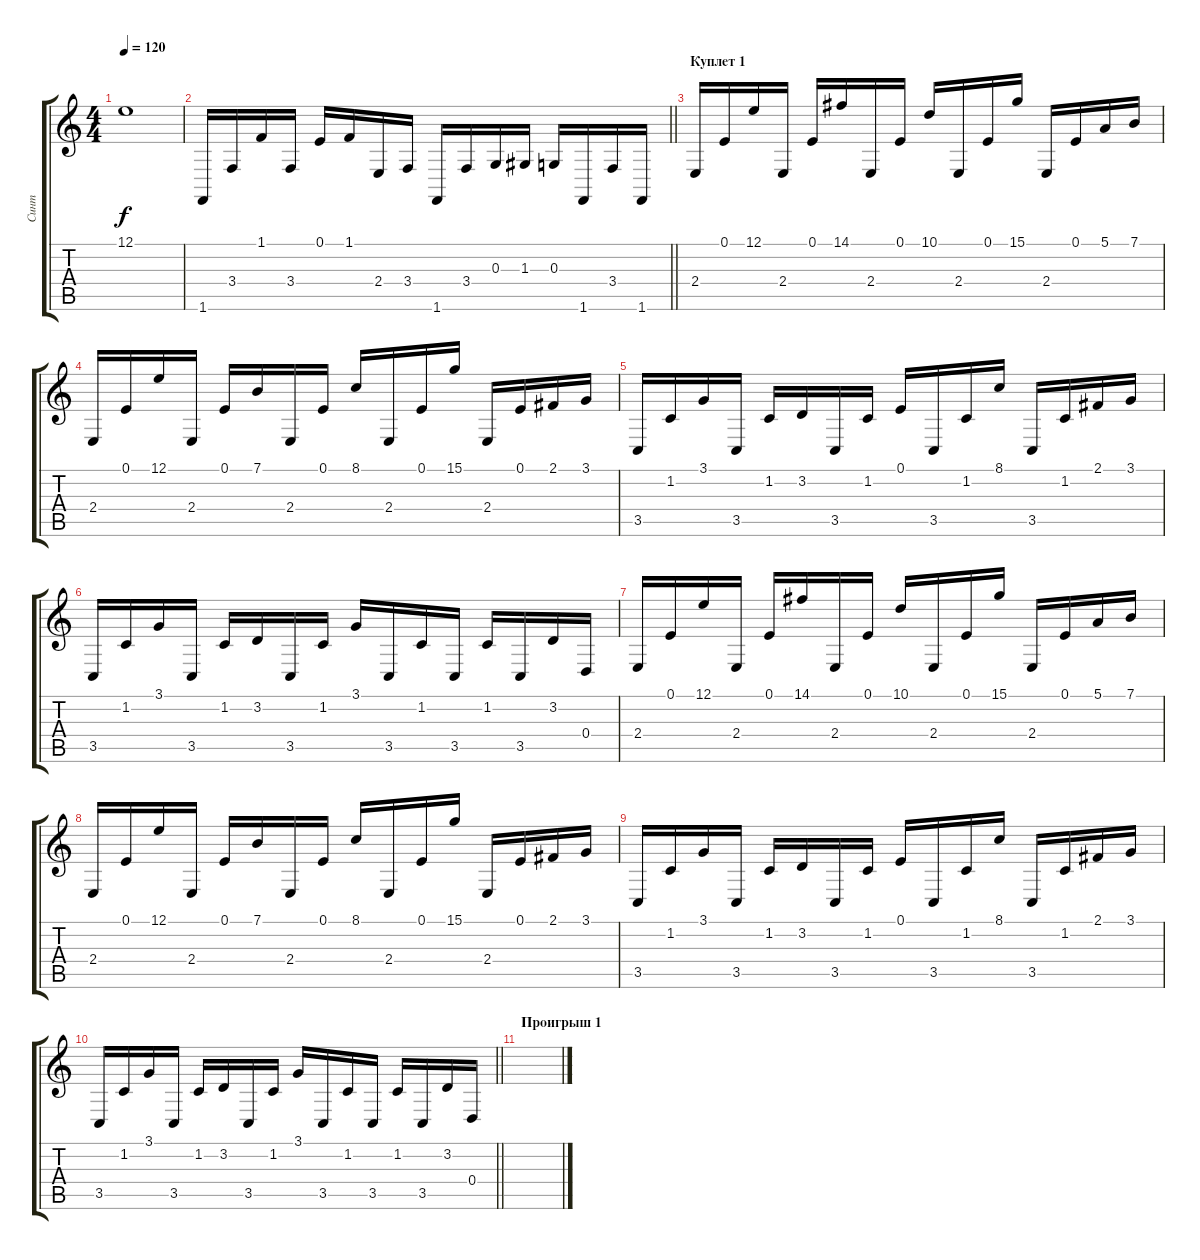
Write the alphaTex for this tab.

\track ("Синт" "Синт") {instrument lead2sawtooth}
\staff {score tabs}
\tuning (E4 B3 G3 D3 A2 E2) {hide}
\ts (4 4)
\tempo 120
\clef g2
\ks c
12.1.1{dy f} |
\barLineRight lightlight
1.6.16 3.4.16 1.1.16 3.4.16 0.1.16 1.1.16 2.4.16 3.4.16 1.6.16 3.4.16 0.3.16 1.3.16 0.3.16 1.6.16 3.4.16 1.6.16 |
\section ("" "Куплет 1")
2.4.16 0.1.16 12.1.16 2.4.16 0.1.16 14.1.16 2.4.16 0.1.16 10.1.16 2.4.16 0.1.16 15.1.16 2.4.16 0.1.16 5.1.16 7.1.16 |
2.4.16 0.1.16 12.1.16 2.4.16 0.1.16 7.1.16 2.4.16 0.1.16 8.1.16 2.4.16 0.1.16 15.1.16 2.4.16 0.1.16 2.1.16 3.1.16 |
3.5.16 1.2.16 3.1.16 3.5.16 1.2.16 3.2.16 3.5.16 1.2.16 0.1.16 3.5.16 1.2.16 8.1.16 3.5.16 1.2.16 2.1.16 3.1.16 |
3.5.16 1.2.16 3.1.16 3.5.16 1.2.16 3.2.16 3.5.16 1.2.16 3.1.16 3.5.16 1.2.16 3.5.16 1.2.16 3.5.16 3.2.16 0.4.16 |
2.4.16 0.1.16 12.1.16 2.4.16 0.1.16 14.1.16 2.4.16 0.1.16 10.1.16 2.4.16 0.1.16 15.1.16 2.4.16 0.1.16 5.1.16 7.1.16 |
2.4.16 0.1.16 12.1.16 2.4.16 0.1.16 7.1.16 2.4.16 0.1.16 8.1.16 2.4.16 0.1.16 15.1.16 2.4.16 0.1.16 2.1.16 3.1.16 |
3.5.16 1.2.16 3.1.16 3.5.16 1.2.16 3.2.16 3.5.16 1.2.16 0.1.16 3.5.16 1.2.16 8.1.16 3.5.16 1.2.16 2.1.16 3.1.16 |
\barLineRight lightlight
3.5.16 1.2.16 3.1.16 3.5.16 1.2.16 3.2.16 3.5.16 1.2.16 3.1.16 3.5.16 1.2.16 3.5.16 1.2.16 3.5.16 3.2.16 0.4.16 |
\section ("" "Проигрыш 1")
